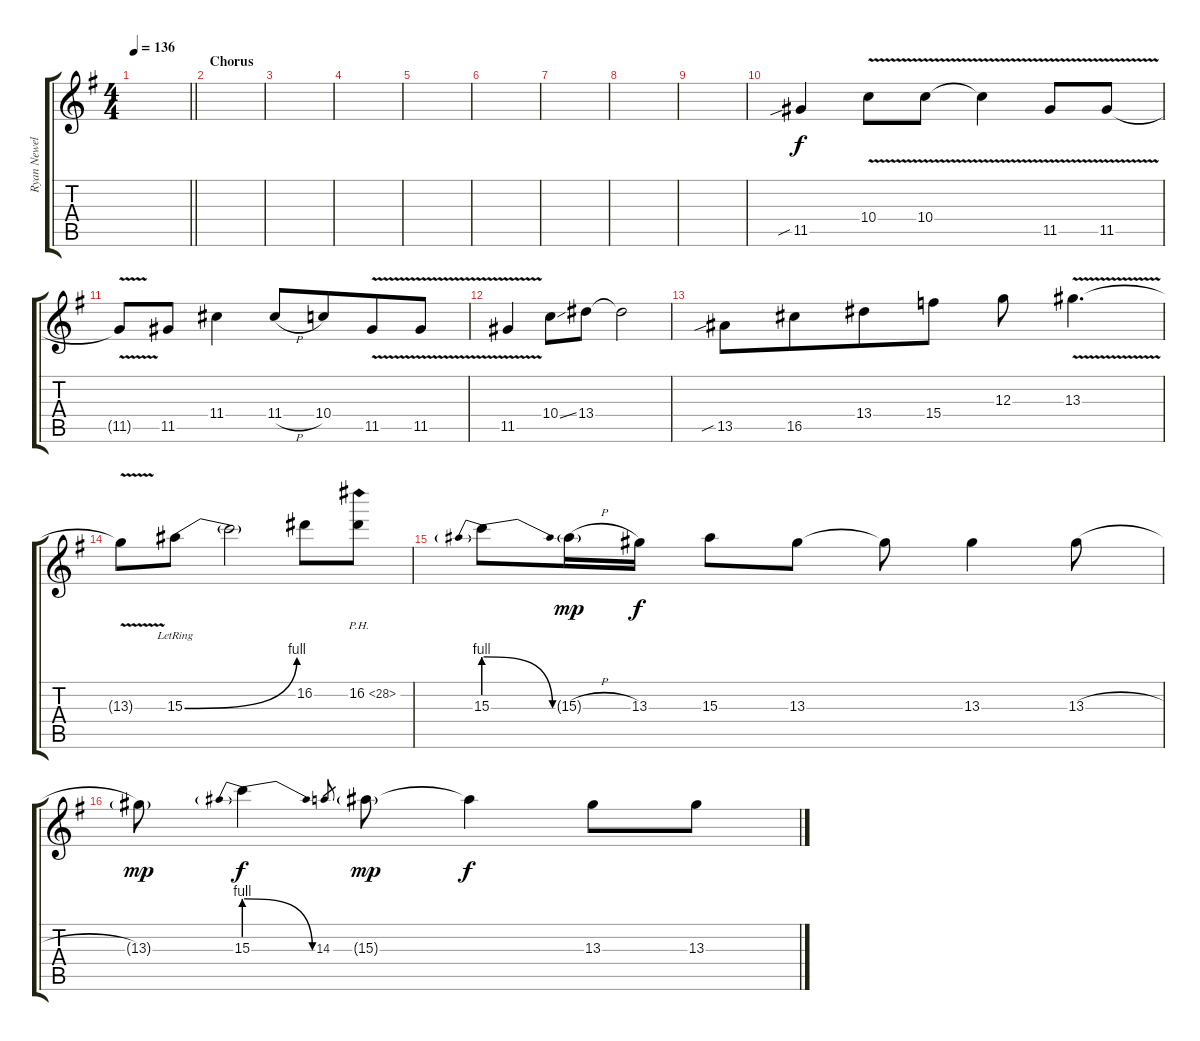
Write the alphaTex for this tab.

\track ("Ryan Newell Solo" "Ryan Newel") {instrument distortionguitar}
\staff {score tabs}
\tuning (E4 B3 G3 D3 A2 E2) {hide}
\ts (4 4)
\tempo 136
\clef g2
\barLineRight lightlight
\ks g
|
\section ("" "Chorus")
|
|
|
|
|
|
|
|
11.5{sib}.4 10.4{v}.8 10.4{v}.8 10.4{t}.4 11.5{v}.8{beam merge} 11.5{v}.8 |
11.5{t}.8 11.5.8 11.4.4 11.4{h}.8 10.4.8{beam merge} 11.5{v}.8 11.5{v}.8 |
11.5{v}.4 10.4{ss}.8 13.4.8 13.4{t}.2 |
13.5{sib}.8 16.5.8{beam merge} 13.4.8 15.4.8 12.3.8 13.3{v}.4{d} |
13.3{t}.8 15.3{be (bend 0 0 60 4) lr}.8 15.3{t}.2 16.2.8 16.2{ph 12}.8 |
15.3{be (prebendrelease 0 4 60 0)}.8 15.3{h g}.16{dy mp} 13.3.16{dy f} 15.3.8 13.3.8 13.3{t}.8 13.3.4 13.3{h}.8 |
13.3{g}.8{dy mp} 15.3{be (prebendrelease 0 4 60 0)}.4{dy f} 14.3.8{gr} 15.3{g}.8{dy mp} 15.3{t}.4{dy f} 13.3.8 13.3.8
